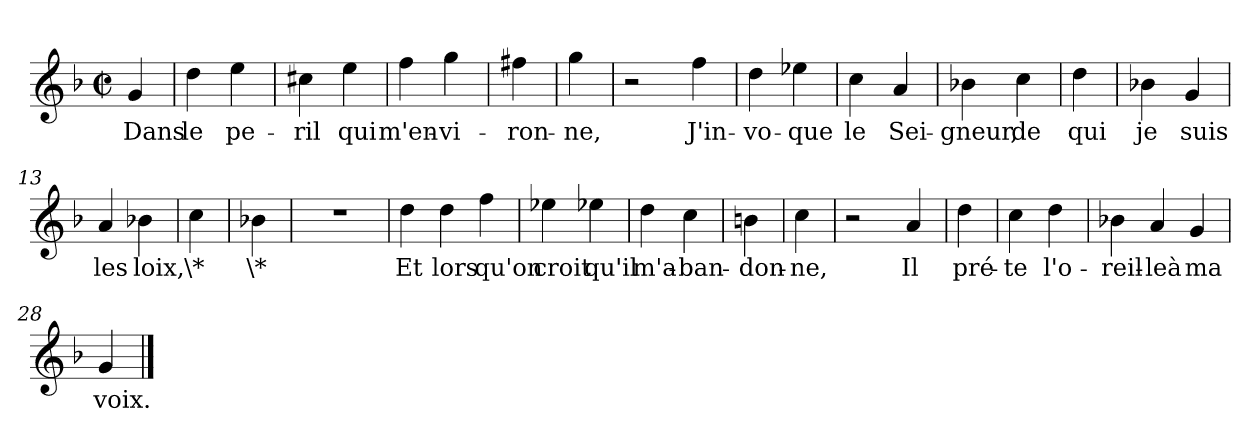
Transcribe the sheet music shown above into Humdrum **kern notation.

**kern	**text
*part1	*part1
*staff1	*staff1
*clefG2	*
*k[b-]	*
*F:	*
*M2/2	*
*met(c|)	*
=1	=1
4g	Dans
=2	=2
4dd	le
4ee	pe-
=3	=3
4cc#X	-ril
4ee	qui
=4	=4
4ff	m'en-
4gg	-vi-
=5	=5
4ff#X	-ron-
=6	=6
4gg	-ne,
=7	=7
2r	.
4ff	J'in-
=8	=8
4dd	-vo-
4ee-X	-que
=9	=9
4cc	le
4a	Sei-
=10	=10
4b-X	-gneur,
4cc	de
=11	=11
4dd	qui
=12	=12
4b-X	je
4g	suis
=13	=13
4a	les
4b-X	loix,
=14	=14
4cc	\*
=15	=15
4b-X	\*
=16	=16
1r	.
=17	=17
4dd	Et
4dd	lors
4ff	qu'on
=19	=19
4ee-X	croit
4ee-X	qu'il
=20	=20
4dd	m'a-
4cc	-ban-
=21	=21
4b	-don-
=22	=22
4cc	-ne,
=23	=23
2r	.
4a	Il
=24	=24
4dd	pré-
=25	=25
4cc	-te
4dd	l'o-
=26	=26
4b-X	-reil-
4a	-leà
4g	ma
=28	=28
4g	voix.
==	==
*-	*-
